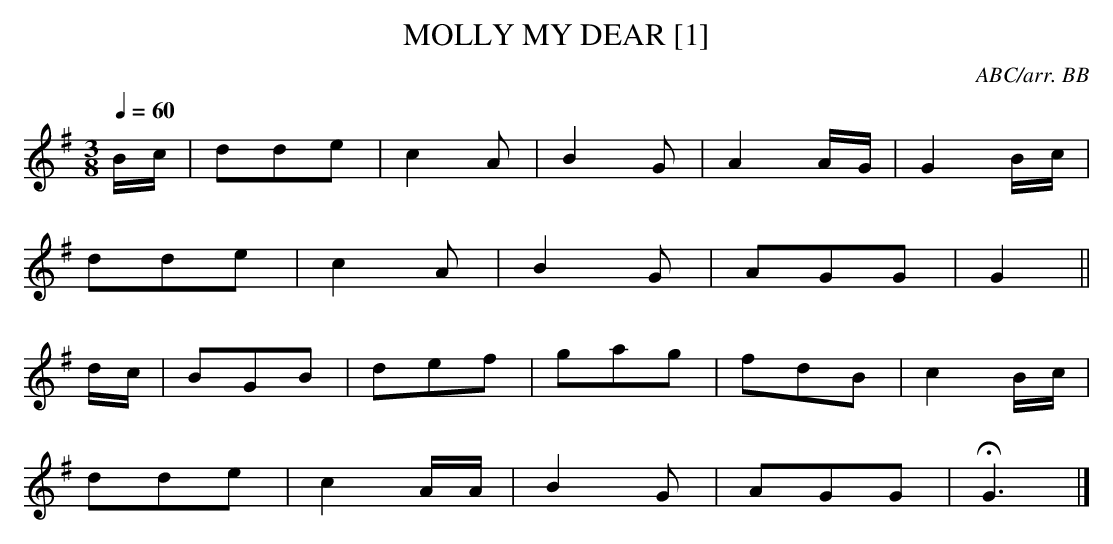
X:1
T:MOLLY MY DEAR [1]
C:ABC/arr. BB
one of the "big songs" in the Irish tradition.
Q:1/4=60
L:1/8
M:3/8
K:G
B/c/|dde|c2A|B2G| A2A/G/|G2 B/c/|
dde|c2A|B2G|AGG|G2||
d/c/|BGB|def|gag|fdB|c2B/c/|
dde|c2 A/A/|B2G|AGG|HG3 |]
